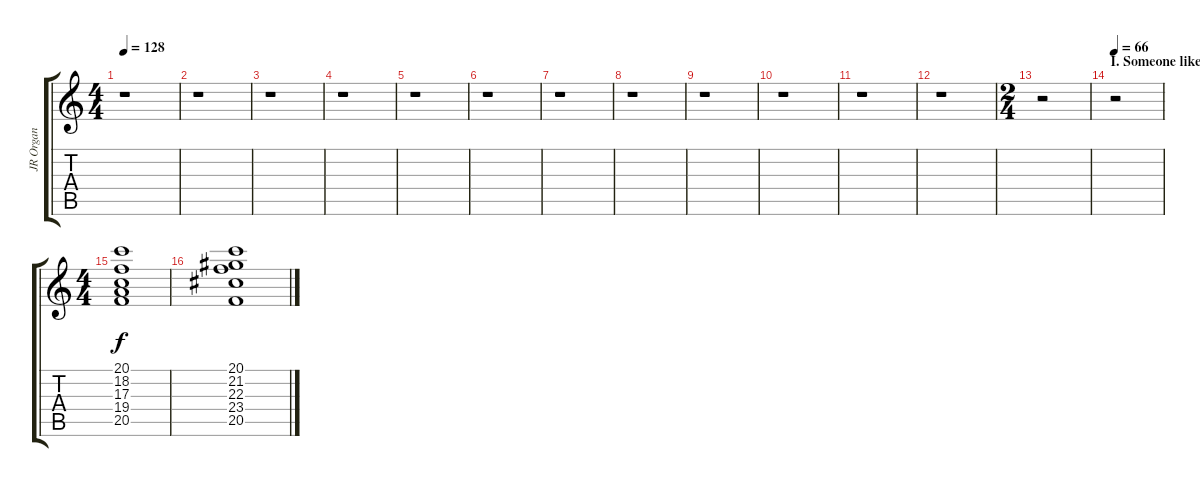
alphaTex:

\track ("JR Organ" "JR Organ") {instrument rockorgan}
\staff {score tabs}
\tuning (E4 B3 G3 D3 A2 E2) {hide}
\ts (4 4)
\tempo 128
\clef g2
\ks c
r.1{dy f} |
r.1 |
r.1 |
r.1 |
r.1 |
r.1 |
r.1 |
r.1 |
r.1 |
r.1 |
r.1 |
r.1 |
\ts (2 4)
r.2 |
\section ("" "I. Someone like him")
\tempo 66
r.2 |
\ts (4 4)
(20.1 18.2 17.3 19.4 20.5).1{volume 9 balance 8 instrument rockorgan} |
(20.1 21.2 22.3 23.4 20.5).1
